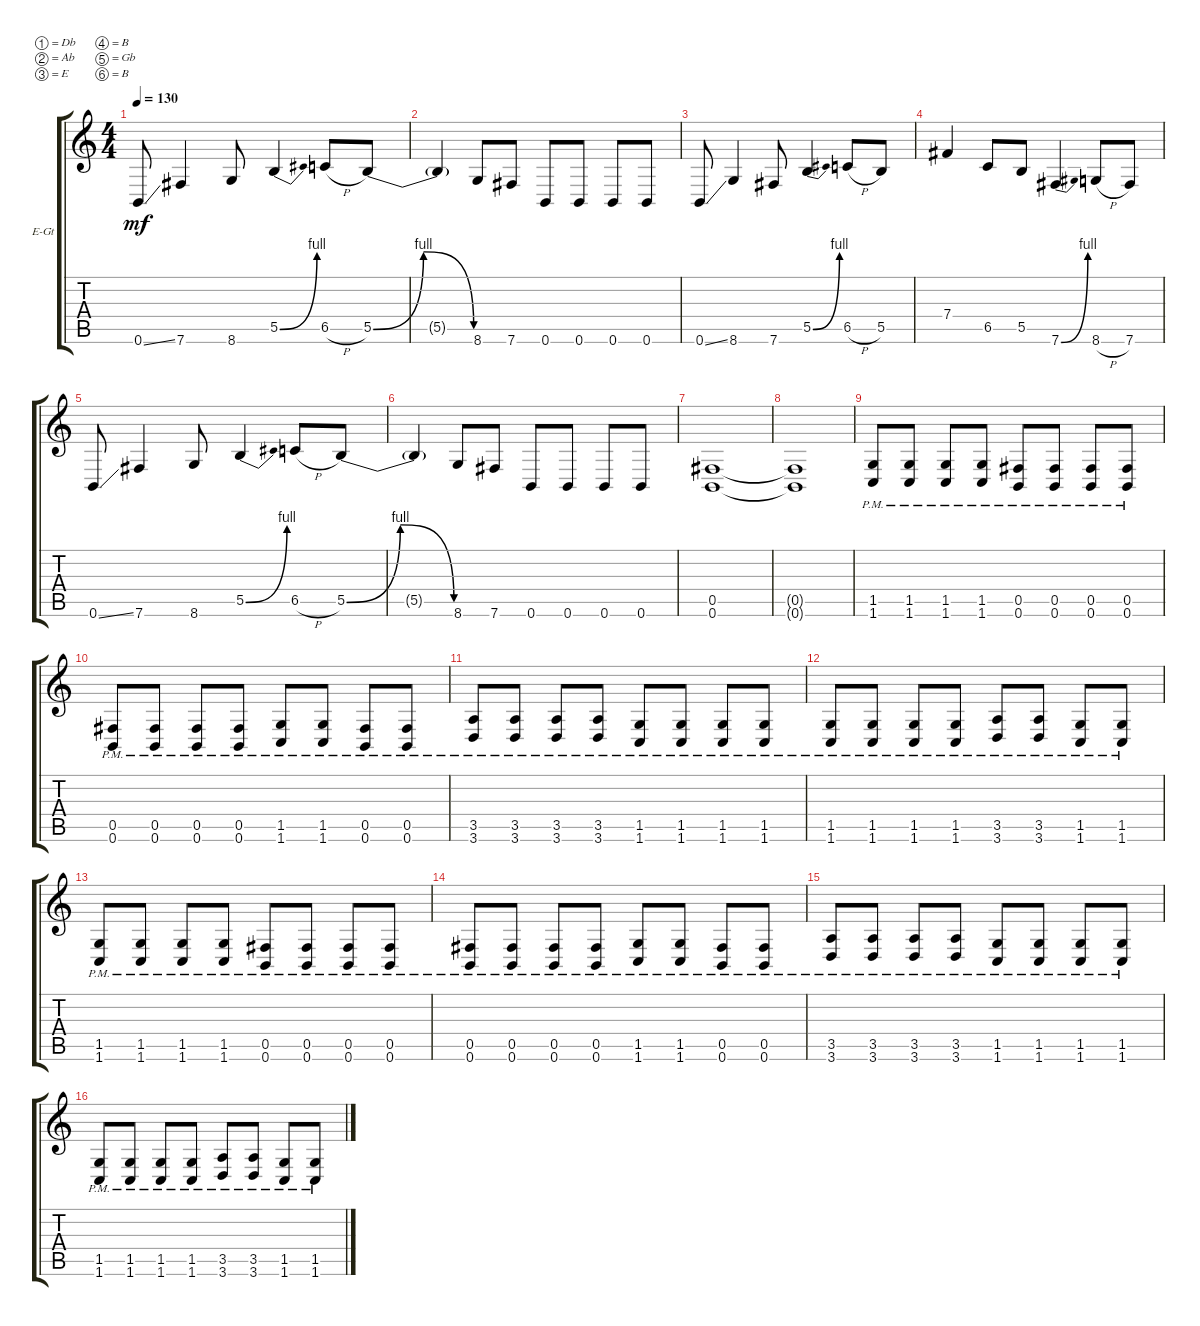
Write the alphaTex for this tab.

\defaultSystemsLayout 4
\bracketExtendMode groupsimilarinstruments
\firstSystemTrackNameOrientation horizontal
\otherSystemsTrackNameOrientation horizontal
\track ("Electric Guitar" "E-Gt") {instrument distortionguitar}
\staff {score tabs}
\tuning (Db4 Ab3 E3 B2 Gb2 B1)
\ts (4 4)
\tempo 130
\clef g2
\ks c
0.6{ss}.8{dy mf} 7.6.4 8.6.8 5.5{be (bend 0 0 15 4)}.4 6.5{h}.8 5.5{be (bendrelease 0 0 10.2 4 20.4 4 30 0)}.8 |
5.5{t}.4 8.6.8 7.6.8 0.6.8 0.6.8 0.6.8 0.6.8 |
0.6{ss}.8 8.6.4 7.6.8 5.5{be (bend 0 0 15 4)}.4 6.5{h}.8 5.5.8 |
7.4.4 6.5.8 5.5.8 7.6{be (bend 0 0 15 4)}.4 8.6{h}.8 7.6.8 |
0.6{ss}.8 7.6.4 8.6.8 5.5{be (bend 0 0 15 4)}.4 6.5{h}.8 5.5{be (bendrelease 0 0 10.2 4 20.4 4 30 0)}.8 |
5.5{t}.4 8.6.8 7.6.8 0.6.8 0.6.8 0.6.8 0.6.8 |
(0.6 0.5).1 |
(0.5{t} 0.6{t}).1 |
(1.6{pm} 1.5{pm}).8 (1.6{pm} 1.5{pm}).8 (1.6{pm} 1.5{pm}).8 (1.6{pm} 1.5{pm}).8 (0.6{pm} 0.5{pm}).8 (0.6{pm} 0.5{pm}).8 (0.6{pm} 0.5{pm}).8 (0.6{pm} 0.5{pm}).8 |
(0.6{pm} 0.5{pm}).8 (0.6{pm} 0.5{pm}).8 (0.6{pm} 0.5{pm}).8 (0.6{pm} 0.5{pm}).8 (1.6{pm} 1.5{pm}).8 (1.6{pm} 1.5{pm}).8 (0.6{pm} 0.5{pm}).8 (0.6{pm} 0.5{pm}).8 |
(3.6{pm} 3.5{pm}).8 (3.6{pm} 3.5{pm}).8 (3.6{pm} 3.5{pm}).8 (3.6{pm} 3.5{pm}).8 (1.6{pm} 1.5{pm}).8 (1.6{pm} 1.5{pm}).8 (1.6{pm} 1.5{pm}).8 (1.6{pm} 1.5{pm}).8 |
(1.6{pm} 1.5{pm}).8 (1.6{pm} 1.5{pm}).8 (1.6{pm} 1.5{pm}).8 (1.6{pm} 1.5{pm}).8 (3.6{pm} 3.5{pm}).8 (3.6{pm} 3.5{pm}).8 (1.6{pm} 1.5{pm}).8 (1.6{pm} 1.5{pm}).8 |
(1.6{pm} 1.5{pm}).8 (1.6{pm} 1.5{pm}).8 (1.6{pm} 1.5{pm}).8 (1.6{pm} 1.5{pm}).8 (0.6{pm} 0.5{pm}).8 (0.6{pm} 0.5{pm}).8 (0.6{pm} 0.5{pm}).8 (0.6{pm} 0.5{pm}).8 |
(0.6{pm} 0.5{pm}).8 (0.6{pm} 0.5{pm}).8 (0.6{pm} 0.5{pm}).8 (0.6{pm} 0.5{pm}).8 (1.6{pm} 1.5{pm}).8 (1.6{pm} 1.5{pm}).8 (0.6{pm} 0.5{pm}).8 (0.6{pm} 0.5{pm}).8 |
(3.6{pm} 3.5{pm}).8 (3.6{pm} 3.5{pm}).8 (3.6{pm} 3.5{pm}).8 (3.6{pm} 3.5{pm}).8 (1.6{pm} 1.5{pm}).8 (1.6{pm} 1.5{pm}).8 (1.6{pm} 1.5{pm}).8 (1.6{pm} 1.5{pm}).8 |
(1.6{pm} 1.5{pm}).8 (1.6{pm} 1.5{pm}).8 (1.6{pm} 1.5{pm}).8 (1.6{pm} 1.5{pm}).8 (3.6{pm} 3.5{pm}).8 (3.6{pm} 3.5{pm}).8 (1.6{pm} 1.5{pm}).8 (1.6{pm} 1.5{pm}).8
